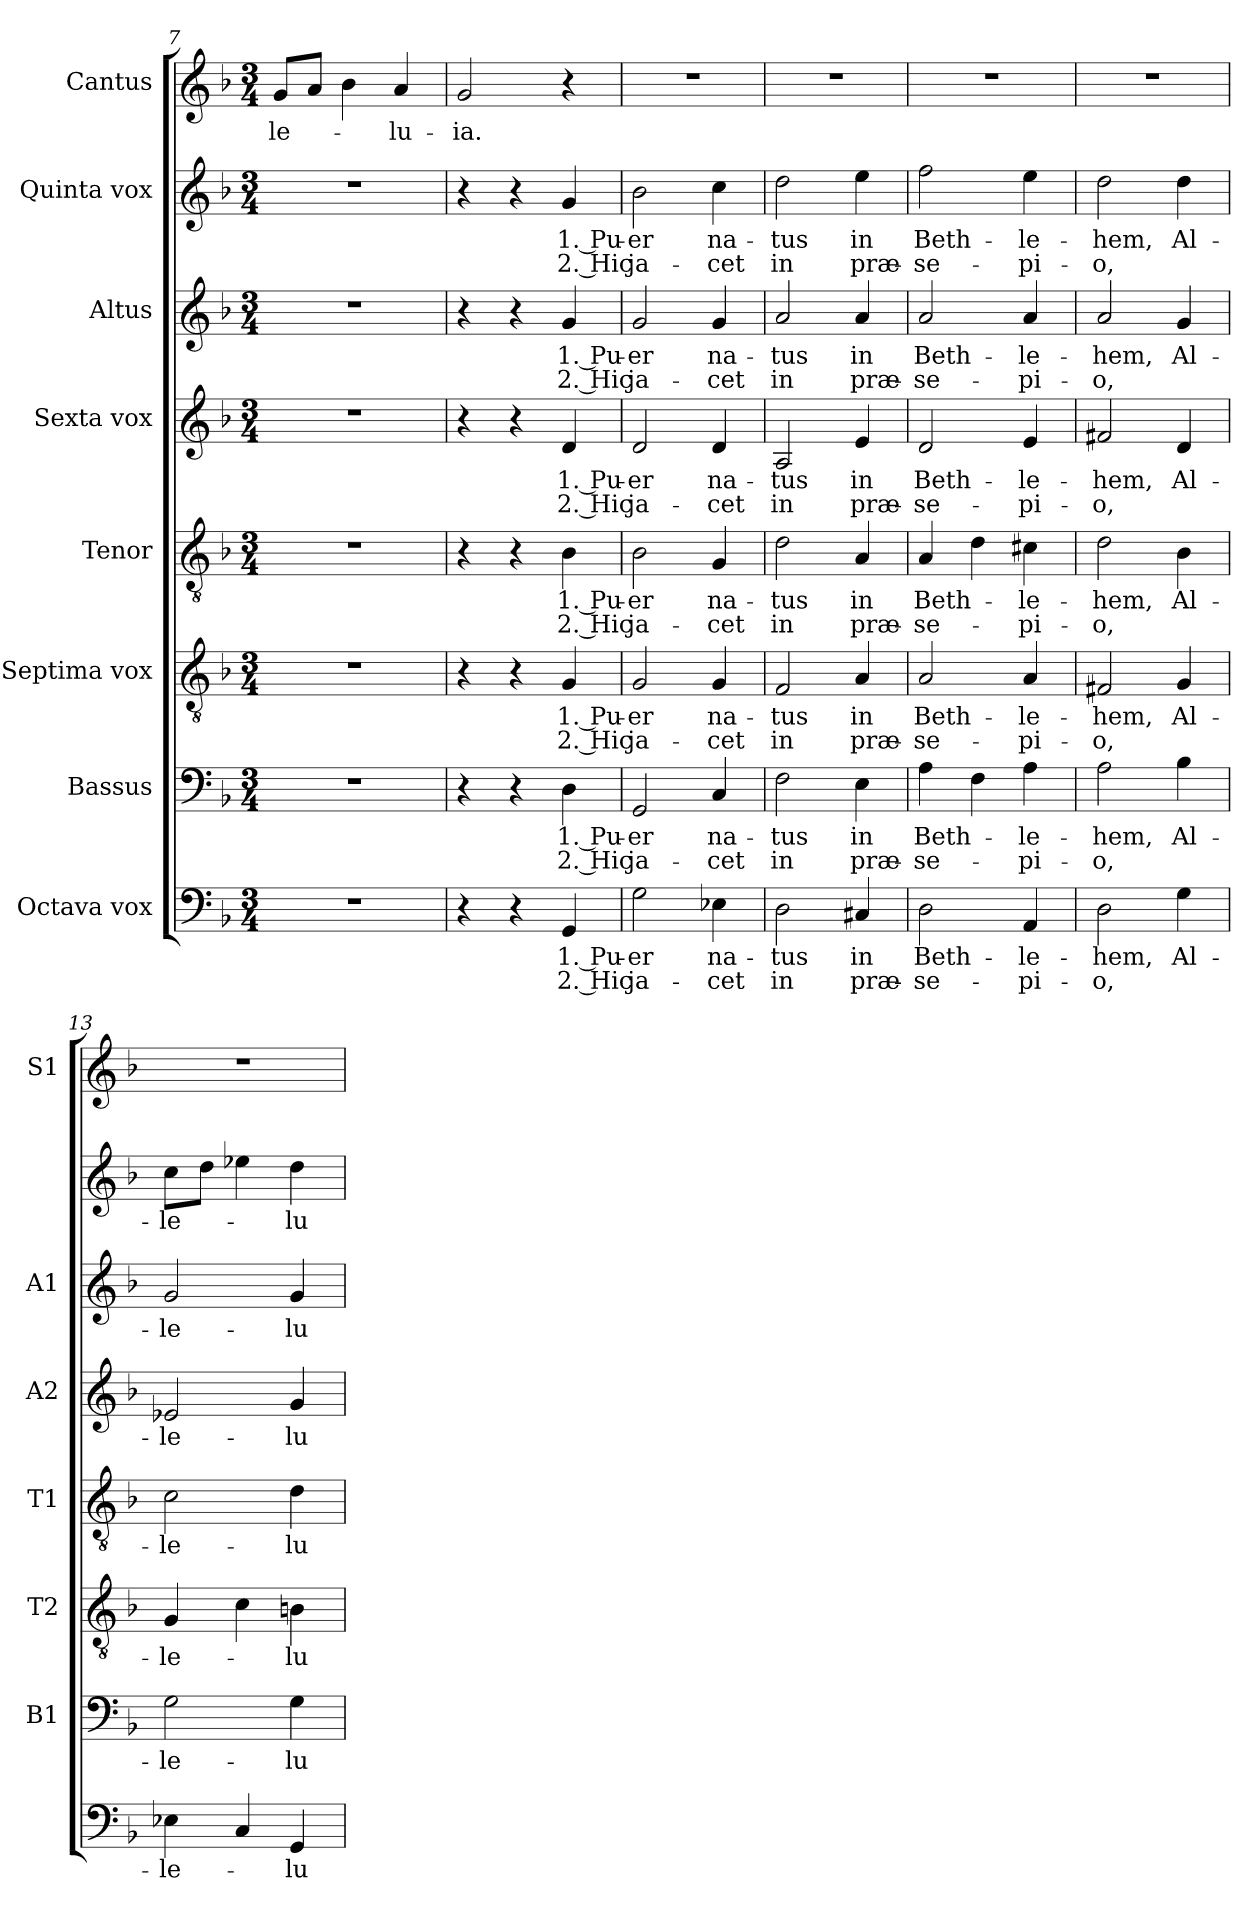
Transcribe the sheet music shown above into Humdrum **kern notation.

**kern	**text	**text	**kern	**text	**text	**kern	**text	**text	**kern	**text	**text	**kern	**text	**text	**kern	**text	**text	**kern	**text	**text	**kern	**text
*part8	*part8	*part8	*part7	*part7	*part7	*part6	*part6	*part6	*part5	*part5	*part5	*part4	*part4	*part4	*part3	*part3	*part3	*part2	*part2	*part2	*part1	*part1
*staff8	*staff8	*staff8	*staff7	*staff7	*staff7	*staff6	*staff6	*staff6	*staff5	*staff5	*staff5	*staff4	*staff4	*staff4	*staff3	*staff3	*staff3	*staff2	*staff2	*staff2	*staff1	*staff1
*I"Octava vox	*	*	*I"Bassus	*	*	*I"Septima vox	*	*	*I"Tenor	*	*	*I"Sexta vox	*	*	*I"Altus	*	*	*I"Quinta vox	*	*	*I"Cantus	*
*	*	*	*I'B1	*	*	*I'T2	*	*	*I'T1	*	*	*I'A2	*	*	*I'A1	*	*	*	*	*	*I'S1	*
*clefF4	*	*	*clefF4	*	*	*clefGv2	*	*	*clefGv2	*	*	*clefG2	*	*	*clefG2	*	*	*clefG2	*	*	*clefG2	*
*k[b-]	*	*	*k[b-]	*	*	*k[b-]	*	*	*k[b-]	*	*	*k[b-]	*	*	*k[b-]	*	*	*k[b-]	*	*	*k[b-]	*
*F:	*	*	*F:	*	*	*F:	*	*	*F:	*	*	*F:	*	*	*F:	*	*	*F:	*	*	*F:	*
*M3/4	*	*	*M3/4	*	*	*M3/4	*	*	*M3/4	*	*	*M3/4	*	*	*M3/4	*	*	*M3/4	*	*	*M3/4	*
=7	=7	=7	=7	=7	=7	=7	=7	=7	=7	=7	=7	=7	=7	=7	=7	=7	=7	=7	=7	=7	=7	=7
!	!	!	!	!	!	!	!	!	!	!	!	!	!	!	!	!	!	!	!	!	!	!LO:LY:b
2.r	.	.	2.r	.	.	2.r	.	.	2.r	.	.	2.r	.	.	2.r	.	.	2.r	.	.	8g/L	-le-
.	.	.	.	.	.	.	.	.	.	.	.	.	.	.	.	.	.	.	.	.	8a/J	.
.	.	.	.	.	.	.	.	.	.	.	.	.	.	.	.	.	.	.	.	.	4b-\	.
!	!	!	!	!	!	!	!	!	!	!	!	!	!	!	!	!	!	!	!	!	!	!LO:LY:b
.	.	.	.	.	.	.	.	.	.	.	.	.	.	.	.	.	.	.	.	.	4a/	-lu-
!!LO:PB:g=z
=8	=8	=8	=8	=8	=8	=8	=8	=8	=8	=8	=8	=8	=8	=8	=8	=8	=8	=8	=8	=8	=8	=8
!	!	!	!	!	!	!	!	!	!	!	!	!	!	!	!	!	!	!	!	!	!	!LO:LY:b
4r	.	.	4r	.	.	4r	.	.	4r	.	.	4r	.	.	4r	.	.	4r	.	.	2g/	-ia.
4r	.	.	4r	.	.	4r	.	.	4r	.	.	4r	.	.	4r	.	.	4r	.	.	.	.
!	!LO:LY:b	!LO:LY:b	!	!LO:LY:b	!LO:LY:b	!	!LO:LY:b	!LO:LY:b	!	!LO:LY:b	!LO:LY:b	!	!LO:LY:b	!LO:LY:b	!	!LO:LY:b	!LO:LY:b	!	!LO:LY:b	!LO:LY:b	!	!
4GG/	1. Pu-	2. Hic	4D\	1. Pu-	2. Hic	4G/	1. Pu-	2. Hic	4B-\	1. Pu-	2. Hic	4d/	1. Pu-	2. Hic	4g/	1. Pu-	2. Hic	4g/	1. Pu-	2. Hic	4r	.
=9	=9	=9	=9	=9	=9	=9	=9	=9	=9	=9	=9	=9	=9	=9	=9	=9	=9	=9	=9	=9	=9	=9
!	!LO:LY:b	!LO:LY:b	!	!LO:LY:b	!LO:LY:b	!	!LO:LY:b	!LO:LY:b	!	!LO:LY:b	!LO:LY:b	!	!LO:LY:b	!LO:LY:b	!	!LO:LY:b	!LO:LY:b	!	!LO:LY:b	!LO:LY:b	!	!
2G\	-er	ja-	2GG/	-er	ja-	2G/	-er	ja-	2B-\	-er	ja-	2d/	-er	ja-	2g/	-er	ja-	2b-\	-er	ja-	2.r	.
!	!LO:LY:b	!LO:LY:b	!	!LO:LY:b	!LO:LY:b	!	!LO:LY:b	!LO:LY:b	!	!LO:LY:b	!LO:LY:b	!	!LO:LY:b	!LO:LY:b	!	!LO:LY:b	!LO:LY:b	!	!LO:LY:b	!LO:LY:b	!	!
4E-X\	na-	-cet	4C/	na-	-cet	4G/	na-	-cet	4G/	na-	-cet	4d/	na-	-cet	4g/	na-	-cet	4cc\	na-	-cet	.	.
=10	=10	=10	=10	=10	=10	=10	=10	=10	=10	=10	=10	=10	=10	=10	=10	=10	=10	=10	=10	=10	=10	=10
!	!LO:LY:b	!LO:LY:b	!	!LO:LY:b	!LO:LY:b	!	!LO:LY:b	!LO:LY:b	!	!LO:LY:b	!LO:LY:b	!	!LO:LY:b	!LO:LY:b	!	!LO:LY:b	!LO:LY:b	!	!LO:LY:b	!LO:LY:b	!	!
2D\	-tus	in	2F\	-tus	in	2F/	-tus	in	2d\	-tus	in	2A/	-tus	in	2a/	-tus	in	2dd\	-tus	in	2.r	.
!	!LO:LY:b	!LO:LY:b	!	!LO:LY:b	!LO:LY:b	!	!LO:LY:b	!LO:LY:b	!	!LO:LY:b	!LO:LY:b	!	!LO:LY:b	!LO:LY:b	!	!LO:LY:b	!LO:LY:b	!	!LO:LY:b	!LO:LY:b	!	!
4C#X/	in	præ-	4E\	in	præ-	4A/	in	præ-	4A/	in	præ-	4e/	in	præ-	4a/	in	præ-	4ee\	in	præ-	.	.
=11	=11	=11	=11	=11	=11	=11	=11	=11	=11	=11	=11	=11	=11	=11	=11	=11	=11	=11	=11	=11	=11	=11
!	!LO:LY:b	!LO:LY:b	!	!LO:LY:b	!LO:LY:b	!	!LO:LY:b	!LO:LY:b	!	!LO:LY:b	!LO:LY:b	!	!LO:LY:b	!LO:LY:b	!	!LO:LY:b	!LO:LY:b	!	!LO:LY:b	!LO:LY:b	!	!
2D\	Beth-	-se-	4A\	Beth-	-se-	2A/	Beth-	-se-	4A/	Beth-	-se-	2d/	Beth-	-se-	2a/	Beth-	-se-	2ff\	Beth-	-se-	2.r	.
.	.	.	4F\	.	.	.	.	.	4d\	.	.	.	.	.	.	.	.	.	.	.	.	.
!	!LO:LY:b	!LO:LY:b	!	!LO:LY:b	!LO:LY:b	!	!LO:LY:b	!LO:LY:b	!	!LO:LY:b	!LO:LY:b	!	!LO:LY:b	!LO:LY:b	!	!LO:LY:b	!LO:LY:b	!	!LO:LY:b	!LO:LY:b	!	!
4AA/	-le-	-pi-	4A\	-le-	-pi-	4A/	-le-	-pi-	4c#X\	-le-	-pi-	4e/	-le-	-pi-	4a/	-le-	-pi-	4ee\	-le-	-pi-	.	.
=12	=12	=12	=12	=12	=12	=12	=12	=12	=12	=12	=12	=12	=12	=12	=12	=12	=12	=12	=12	=12	=12	=12
!	!LO:LY:b	!LO:LY:b	!	!LO:LY:b	!LO:LY:b	!	!LO:LY:b	!LO:LY:b	!	!LO:LY:b	!LO:LY:b	!	!LO:LY:b	!LO:LY:b	!	!LO:LY:b	!LO:LY:b	!	!LO:LY:b	!LO:LY:b	!	!
2D\	-hem,	-o,	2A\	-hem,	-o,	2F#X/	-hem,	-o,	2d\	-hem,	-o,	2f#X/	-hem,	-o,	2a/	-hem,	-o,	2dd\	-hem,	-o,	2.r	.
!	!LO:LY:b	!	!	!LO:LY:b	!	!	!LO:LY:b	!	!	!LO:LY:b	!	!	!LO:LY:b	!	!	!LO:LY:b	!	!	!LO:LY:b	!	!	!
4G\	Al-	.	4B-\	Al-	.	4G/	Al-	.	4B-\	Al-	.	4d/	Al-	.	4g/	Al-	.	4dd\	Al-	.	.	.
=13	=13	=13	=13	=13	=13	=13	=13	=13	=13	=13	=13	=13	=13	=13	=13	=13	=13	=13	=13	=13	=13	=13
!	!LO:LY:b	!	!	!LO:LY:b	!	!	!LO:LY:b	!	!	!LO:LY:b	!	!	!LO:LY:b	!	!	!LO:LY:b	!	!	!LO:LY:b	!	!	!
4E-X\	-le-	.	2G\	-le-	.	4G/	-le-	.	2c\	-le-	.	2e-X/	-le-	.	2g/	-le-	.	8cc\L	-le-	.	2.r	.
.	.	.	.	.	.	.	.	.	.	.	.	.	.	.	.	.	.	8dd\J	.	.	.	.
4C/	.	.	.	.	.	4c\	.	.	.	.	.	.	.	.	.	.	.	4ee-X\	.	.	.	.
!	!LO:LY:b	!	!	!LO:LY:b	!	!	!LO:LY:b	!	!	!LO:LY:b	!	!	!LO:LY:b	!	!	!LO:LY:b	!	!	!LO:LY:b	!	!	!
4GG/	-lu-	.	4G\	-lu-	.	4Bn\	-lu-	.	4d\	-lu-	.	4g/	-lu-	.	4g/	-lu-	.	4dd\	-lu-	.	.	.
=	=	=	=	=	=	=	=	=	=	=	=	=	=	=	=	=	=	=	=	=	=	=
*-	*-	*-	*-	*-	*-	*-	*-	*-	*-	*-	*-	*-	*-	*-	*-	*-	*-	*-	*-	*-	*-	*-
